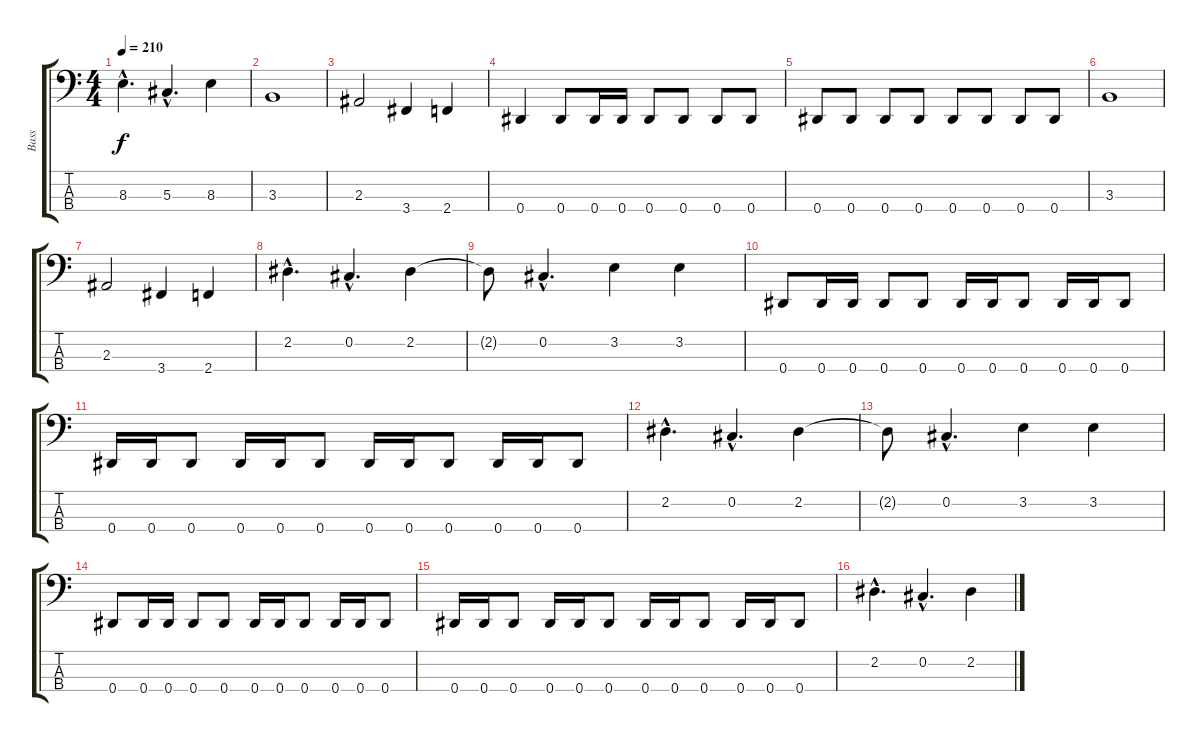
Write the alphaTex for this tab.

\track ("Bass" "Bass") {instrument electricbasspick}
\staff {score tabs}
\tuning (Gb2 Db2 Ab1 Eb1) {hide}
\ts (4 4)
\tempo 210
\clef f4
\ks c
8.3{hac}.4{d dy f} 5.3{hac}.4{d} 8.3.4 |
3.3.1 |
2.3.2 3.4.4 2.4.4 |
0.4.4 0.4.8 0.4.16 0.4.16 0.4.8 0.4.8 0.4.8 0.4.8 |
0.4.8 0.4.8 0.4.8 0.4.8 0.4.8 0.4.8 0.4.8 0.4.8 |
3.3.1 |
2.3.2 3.4.4 2.4.4 |
2.2{hac}.4{d} 0.2{hac}.4{d} 2.2.4 |
2.2{t}.8 0.2{hac}.4{d} 3.2.4 3.2.4 |
0.4.8 0.4.16 0.4.16 0.4.8 0.4.8 0.4.16 0.4.16 0.4.8 0.4.16 0.4.16 0.4.8 |
0.4.16 0.4.16 0.4.8 0.4.16 0.4.16 0.4.8 0.4.16 0.4.16 0.4.8 0.4.16 0.4.16 0.4.8 |
2.2{hac}.4{d} 0.2{hac}.4{d} 2.2.4 |
2.2{t}.8 0.2{hac}.4{d} 3.2.4 3.2.4 |
0.4.8 0.4.16 0.4.16 0.4.8 0.4.8 0.4.16 0.4.16 0.4.8 0.4.16 0.4.16 0.4.8 |
0.4.16 0.4.16 0.4.8 0.4.16 0.4.16 0.4.8 0.4.16 0.4.16 0.4.8 0.4.16 0.4.16 0.4.8 |
2.2{hac}.4{d} 0.2{hac}.4{d} 2.2.4
